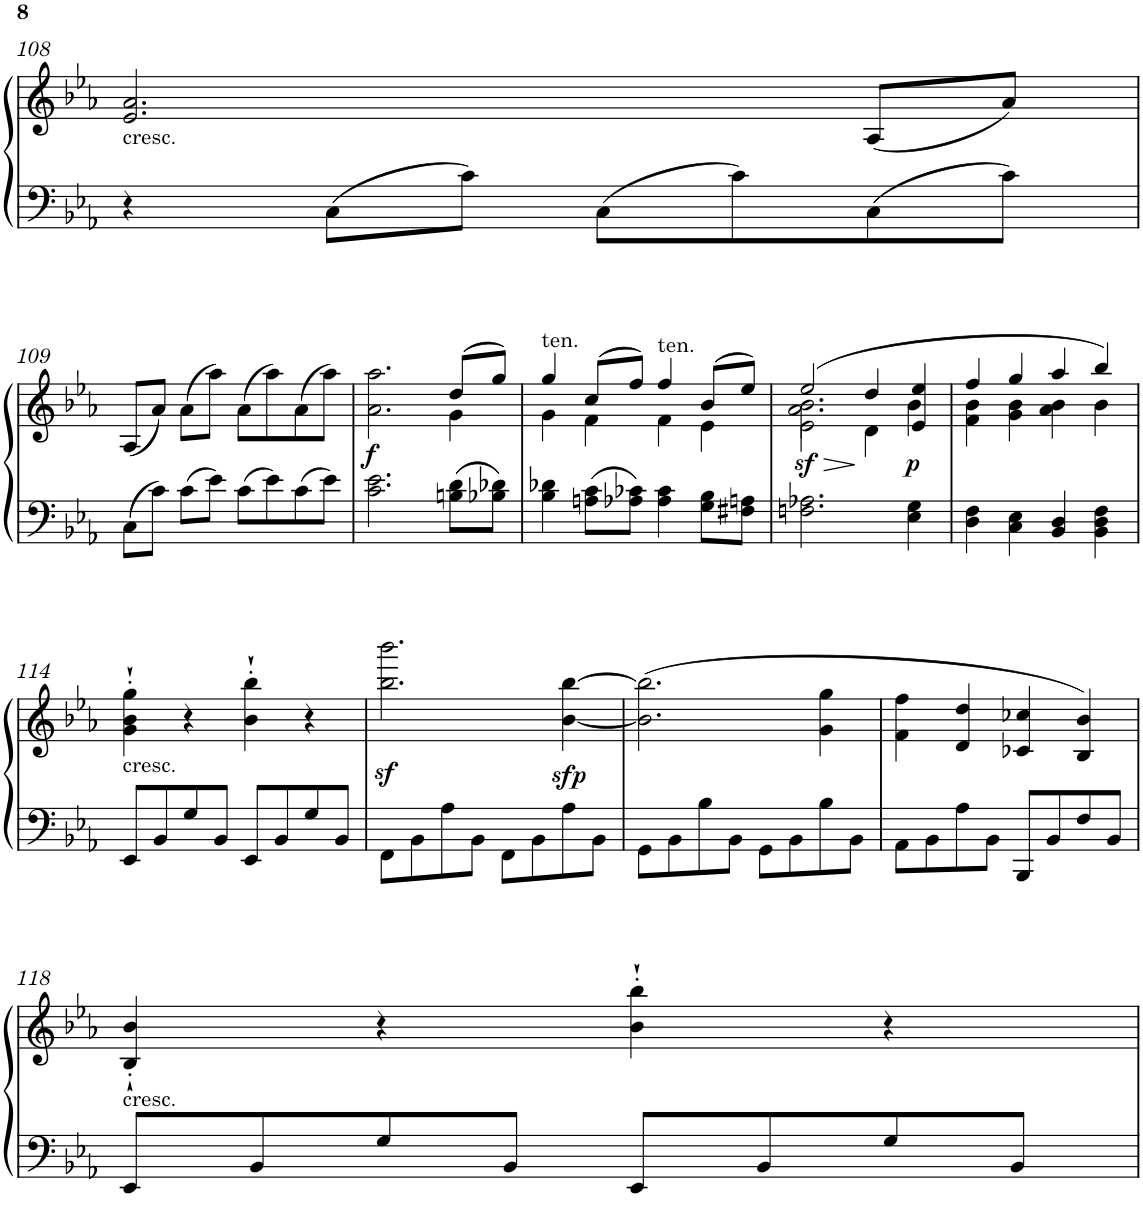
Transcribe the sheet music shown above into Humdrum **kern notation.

**kern	**kern	**dynam
*part1	*part1	*part1
*staff2	*staff1	*staff1/2
*I"Piano	*	*
*I'Pno	*	*
!!LO:PB:g=z
*clefF4	*clefG2	*
*k[b-e-a-]	*k[b-e-a-]	*
*E-:	*E-:	*
*M2/2	*M2/2	*
*met(c|)	*met(c|)	*
=108	=108	=108
!	!LO:TX:b:t=cresc.	!
4r	2.e-/ 2.a-/	.
8C\L	.	.
8c\J	.	.
8C\L	.	.
8c\	.	.
8C\	(<8A-/L	.
8c\J	8a-/J)	.
!!LO:LB:g=z
=109	=109	=109
8C\L	(<8A-/L	.
8c\J	8a-/J)	.
8c\L	(>8a-\L	.
8e-\J	8aa-\J)	.
8c\L	(>8a-\L	.
8e-\	8aa-\)	.
8c\	(>8a-\	.
8e-\J	8aa-\J)	.
=110	=110	=110
*	*^	*
!	!	!	!LO:DY:b
2.c\ 2.e-\	2.a-\ 2.aa-\	2.ryy	f
8Bn\ 8d\L	(>8dd/L	4g\	.
8B-X\ 8d-X\J	8gg/J)	.	.
=111	=111	=111	=111
!	!LO:TX:a:t=ten.	!	!
4B-\ 4d-X\	4gg/	4g\	.
8An\ 8c\L	(>8cc/L	4f\	.
8A-X\ 8c-X\J	8ff/J)	.	.
!	!LO:TX:a:t=ten.	!	!
4A-\ 4c-\	4ff/	4f\	.
8G\ 8B-\L	(>8b-/L	4e-\	.
8F#X\ 8An\J	8ee-/J)	.	.
*	*v	*v	*
=112	=112	=112
!	!	!LO:HP:b
*	*^	*
*	*	*^	*
!	!	!	!	!LO:DY:n=1:b
2.Fn\ 2.A-X\	(>2ee-/	2.a-\ 2.b-\	2e-\	> sf
.	4dd/	.	4d\	]
!	!	!	!	!LO:DY:n=2:b
4E-\ 4G\	4e-/ 4ee-/	4b-\	4ryy	p
*	*	*v	*v	*
=113	=113	=113	=113
4D\ 4F\	4ff/	4f\ 4b-\	.
4C\ 4E-\	4gg/	4g\ 4b-\	.
4BB-/ 4D/	4aa-/	4a-\ 4b-\	.
4BB-\ 4D\ 4F\	4bb-/)	4b-\	.
!!LO:LB:g=z
=114	=114	=114	=114
!	!LO:TX:b:t=cresc.	!	!
*	*v	*v	*
8EE-/L	4g\'` 4b-\'` 4gg\'`	.
8BB-/	.	.
8G/	4r	.
8BB-/J	.	.
8EE-/L	4b-\'` 4bb-\'`	.
8BB-/	.	.
8G/	4r	.
8BB-/J	.	.
=115	=115	=115
8FF\L	2.bb-\z< 2.bbb-\z<	.
8BB-\	.	.
8A-\	.	.
8BB-\J	.	.
8FF\L	.	.
8BB-\	.	.
!	!	!LO:DY:b
8A-\	[4b-\ [4bb-\	sfp
8BB-\J	.	.
=116	=116	=116
8GG\L	(>2.b-\] 2.bb-\]	.
8BB-\	.	.
8B-\	.	.
8BB-\J	.	.
8GG\L	.	.
8BB-\	.	.
8B-\	4g\ 4gg\	.
8BB-\J	.	.
=117	=117	=117
8AA-\L	4f\ 4ff\	.
8BB-\	.	.
8A-\	4d/ 4dd/	.
8BB-\J	.	.
8BBB-/L	4c-X/ 4cc-X/	.
8BB-/	.	.
8F/	4B-/ 4b-/)	.
8BB-/J	.	.
!!LO:LB:g=z
=118	=118	=118
!	!LO:TX:b:t=cresc.	!
8EE-/L	4B-/'` 4b-/'`	.
8BB-/	.	.
8G/	4r	.
8BB-/J	.	.
8EE-/L	4b-\'` 4bb-\'`	.
8BB-/	.	.
8G/	4r	.
8BB-/J	.	.
=	=	=
*-	*-	*-
